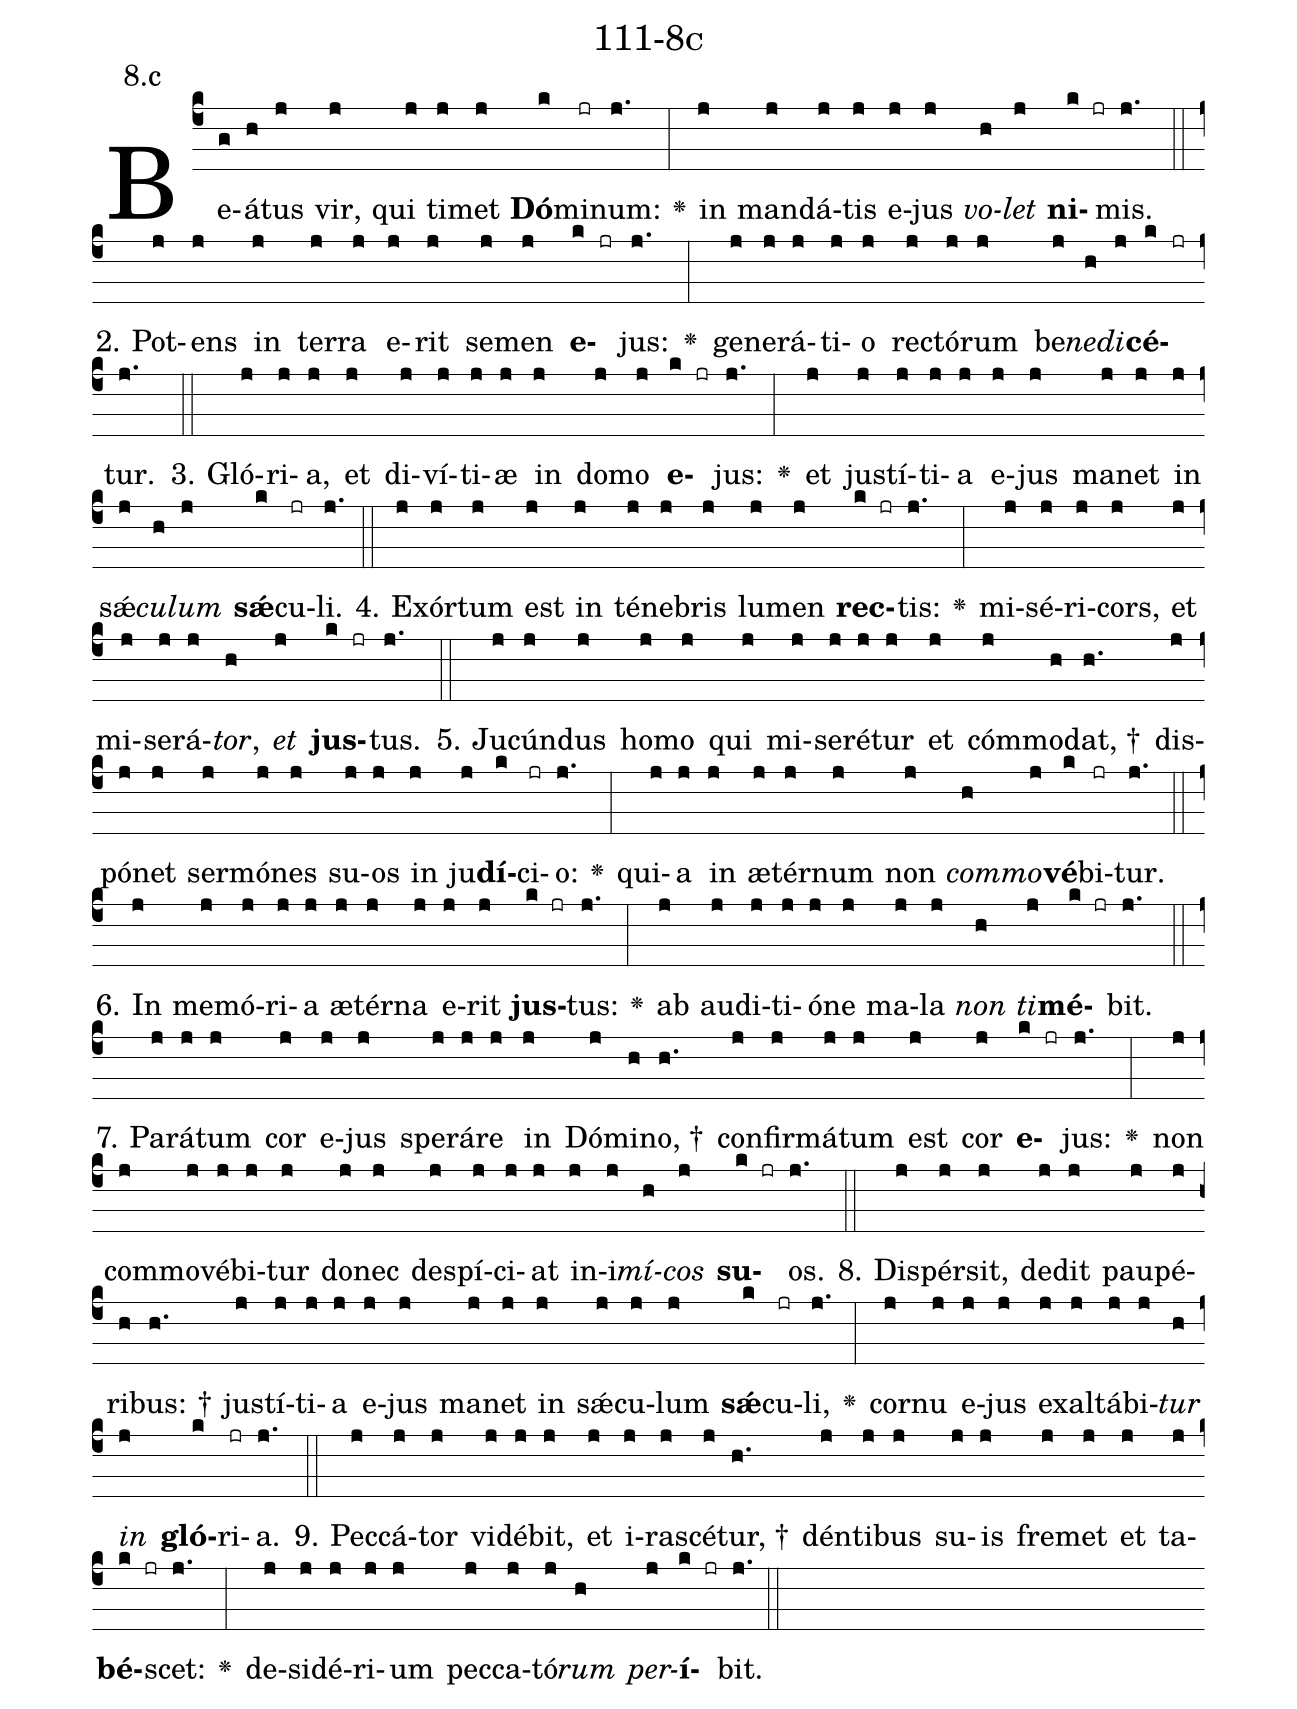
name: 111-8c;
annotation: 8.c;
%%
(c4)Be(g)á(h)tus(j) vir,(j) qui(j) ti(j)met(j) <b>Dó</b>(k)mi(jr)num:(j.) <v>\greheightstar</v>(:) in(j) man(j)dá(j)tis(j) e(j)jus(j) <i>vo</i>(h)<i>let</i>(j) <b>ni</b>(k jr)mis.(j.) (::)
2. Pot(j)ens(j) in(j) ter(j)ra(j) e(j)rit(j) se(j)men(j) <b>e</b>(k jr)jus:(j.) <v>\greheightstar</v>(:) ge(j)ne(j)rá(j)ti(j)o(j) rec(j)tó(j)rum(j) be(j)<i>ne</i>(h)<i>di</i>(j)<b>cé</b>(k jr)tur.(j.) (::)
3. Gló(j)ri(j)a,(j) et(j) di(j)ví(j)ti(j)æ(j) in(j) do(j)mo(j) <b>e</b>(k jr)jus:(j.) <v>\greheightstar</v>(:) et(j) jus(j)tí(j)ti(j)a(j) e(j)jus(j) ma(j)net(j) in(j) sǽ(j)<i>cu</i>(h)<i>lum</i>(j) <b>sǽ</b>(k)cu(jr)li.(j.) (::)
4. Ex(j)ór(j)tum(j) est(j) in(j) té(j)ne(j)bris(j) lu(j)men(j) <b>rec</b>(k jr)tis:(j.) <v>\greheightstar</v>(:) mi(j)sé(j)ri(j)cors,(j) et(j) mi(j)se(j)rá(j)<i>tor</i>,(h) <i>et</i>(j) <b>jus</b>(k jr)tus.(j.) (::)
5. Ju(j)cún(j)dus(j) ho(j)mo(j) qui(j) mi(j)se(j)ré(j)tur(j) et(j) cóm(j)mo(h)dat, †(h.) dis(j)pó(j)net(j) ser(j)mó(j)nes(j) su(j)os(j) in(j) ju(j)<b>dí</b>(k)ci(jr)o:(j.) <v>\greheightstar</v>(:) qui(j)a(j) in(j) æ(j)tér(j)num(j) non(j) <i>com</i>(h)<i>mo</i>(j)<b>vé</b>(k)bi(jr)tur.(j.) (::)
6. In(j) me(j)mó(j)ri(j)a(j) æ(j)tér(j)na(j) e(j)rit(j) <b>jus</b>(k jr)tus:(j.) <v>\greheightstar</v>(:) ab(j) au(j)di(j)ti(j)ó(j)ne(j) ma(j)la(j) <i>non</i>(h) <i>ti</i>(j)<b>mé</b>(k jr)bit.(j.) (::)
7. Pa(j)rá(j)tum(j) cor(j) e(j)jus(j) spe(j)rá(j)re(j) in(j) Dó(j)mi(h)no, †(h.) con(j)fir(j)má(j)tum(j) est(j) cor(j) <b>e</b>(k jr)jus:(j.) <v>\greheightstar</v>(:) non(j) com(j)mo(j)vé(j)bi(j)tur(j) do(j)nec(j) de(j)spí(j)ci(j)at(j) in(j)i(j)<i>mí</i>(h)<i>cos</i>(j) <b>su</b>(k jr)os.(j.) (::)
8. Di(j)spér(j)sit,(j) de(j)dit(j) pau(j)pé(j)ri(h)bus: †(h.) jus(j)tí(j)ti(j)a(j) e(j)jus(j) ma(j)net(j) in(j) sǽ(j)cu(j)lum(j) <b>sǽ</b>(k)cu(jr)li,(j.) <v>\greheightstar</v>(:) cor(j)nu(j) e(j)jus(j) ex(j)al(j)tá(j)bi(j)<i>tur</i>(h) <i>in</i>(j) <b>gló</b>(k)ri(jr)a.(j.) (::)
9. Pec(j)cá(j)tor(j) vi(j)dé(j)bit,(j) et(j) i(j)ra(j)scé(j)tur, †(h.) dén(j)ti(j)bus(j) su(j)is(j) fre(j)met(j) et(j) ta(j)<b>bé</b>(k jr)scet:(j.) <v>\greheightstar</v>(:) de(j)si(j)dé(j)ri(j)um(j) pec(j)ca(j)tó(j)<i>rum</i>(h) <i>per</i>(j)<b>í</b>(k jr)bit.(j.) (::)
